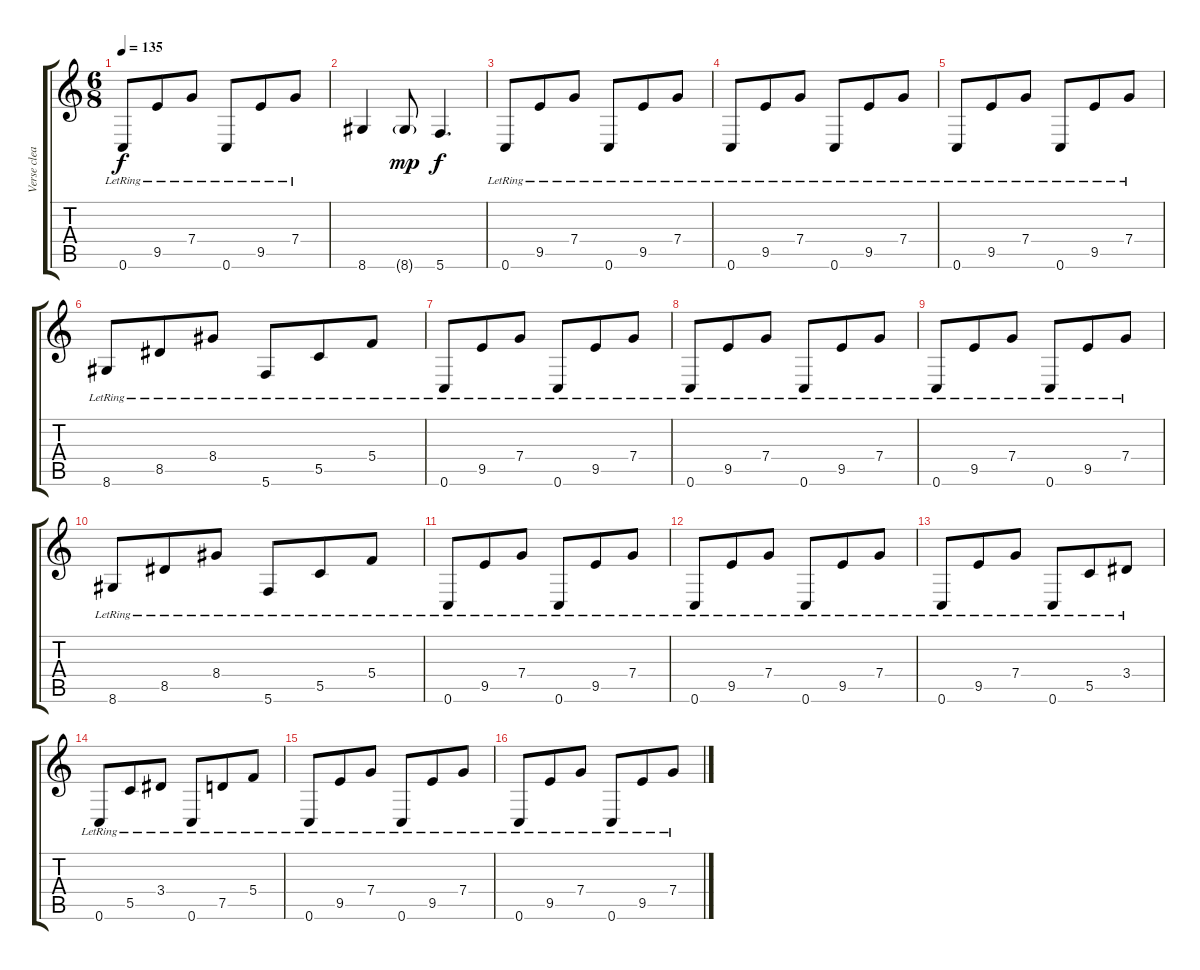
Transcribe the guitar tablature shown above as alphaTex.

\track ("Verse clean 1" "Verse clea") {instrument electricguitarclean}
\staff {score tabs}
\tuning (D4 A3 F3 C3 G2 C2) {hide}
\ts (6 8)
\tempo 135
\clef g2
\ks c
0.6{lr}.8{dy f} 9.5{lr}.8 7.4{lr}.8 0.6{lr}.8 9.5{lr}.8 7.4{lr}.8 |
8.6.4 8.6{g}.8{dy mp} 5.6.4{d dy f} |
0.6{lr}.8 9.5{lr}.8 7.4{lr}.8 0.6{lr}.8 9.5{lr}.8 7.4{lr}.8 |
0.6{lr}.8 9.5{lr}.8 7.4{lr}.8 0.6{lr}.8 9.5{lr}.8 7.4{lr}.8 |
0.6{lr}.8 9.5{lr}.8 7.4{lr}.8 0.6{lr}.8 9.5{lr}.8 7.4{lr}.8 |
8.6{lr}.8 8.5{lr}.8 8.4{lr}.8 5.6{lr}.8 5.5{lr}.8 5.4{lr}.8 |
0.6{lr}.8 9.5{lr}.8 7.4{lr}.8 0.6{lr}.8 9.5{lr}.8 7.4{lr}.8 |
0.6{lr}.8 9.5{lr}.8 7.4{lr}.8 0.6{lr}.8 9.5{lr}.8 7.4{lr}.8 |
0.6{lr}.8 9.5{lr}.8 7.4{lr}.8 0.6{lr}.8 9.5{lr}.8 7.4{lr}.8 |
8.6{lr}.8 8.5{lr}.8 8.4{lr}.8 5.6{lr}.8 5.5{lr}.8 5.4{lr}.8 |
0.6{lr}.8 9.5{lr}.8 7.4{lr}.8 0.6{lr}.8 9.5{lr}.8 7.4{lr}.8 |
0.6{lr}.8 9.5{lr}.8 7.4{lr}.8 0.6{lr}.8 9.5{lr}.8 7.4{lr}.8 |
0.6{lr}.8 9.5{lr}.8 7.4{lr}.8 0.6{lr}.8 5.5{lr}.8 3.4{lr}.8 |
0.6{lr}.8 5.5{lr}.8 3.4{lr}.8 0.6{lr}.8 7.5{lr}.8 5.4{lr}.8 |
0.6{lr}.8 9.5{lr}.8 7.4{lr}.8 0.6{lr}.8 9.5{lr}.8 7.4{lr}.8 |
0.6{lr}.8 9.5{lr}.8 7.4{lr}.8 0.6{lr}.8 9.5{lr}.8 7.4{lr}.8
